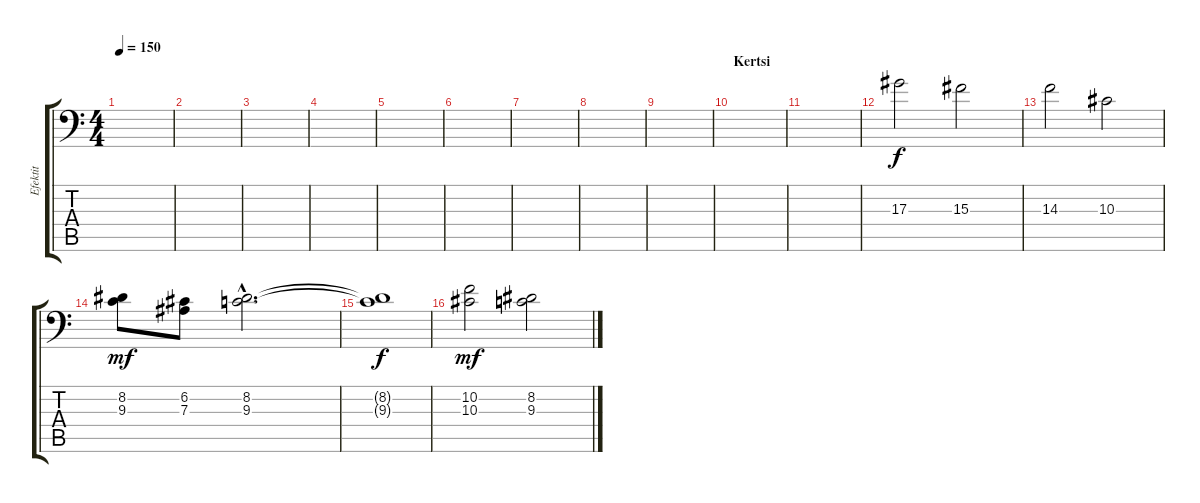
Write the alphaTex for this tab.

\track ("Efektit" "Efektit") {instrument lead1square}
\staff {score tabs}
\tuning (C4 G3 Eb3 Bb2 F2 Bb1) {hide}
\ts (4 4)
\tempo 150
\clef f4
\ks c
|
|
|
|
|
|
|
|
|
\section ("" "Kertsi")
|
|
17.3.2{volume 13 balance 8 instrument lead1square} 15.3.2 |
14.3.2{volume 13 balance 8 instrument lead1square} 10.3.2 |
(8.2 9.3).8{dy mf volume 13 balance 8 instrument lead1square} (6.2 7.3).8 (8.2{hac} 9.3{hac}).2{d} |
(8.2{t} 9.3{t}).1{dy f} |
(10.2 10.3).2{dy mf volume 13 balance 8 instrument lead1square} (8.2 9.3).2
